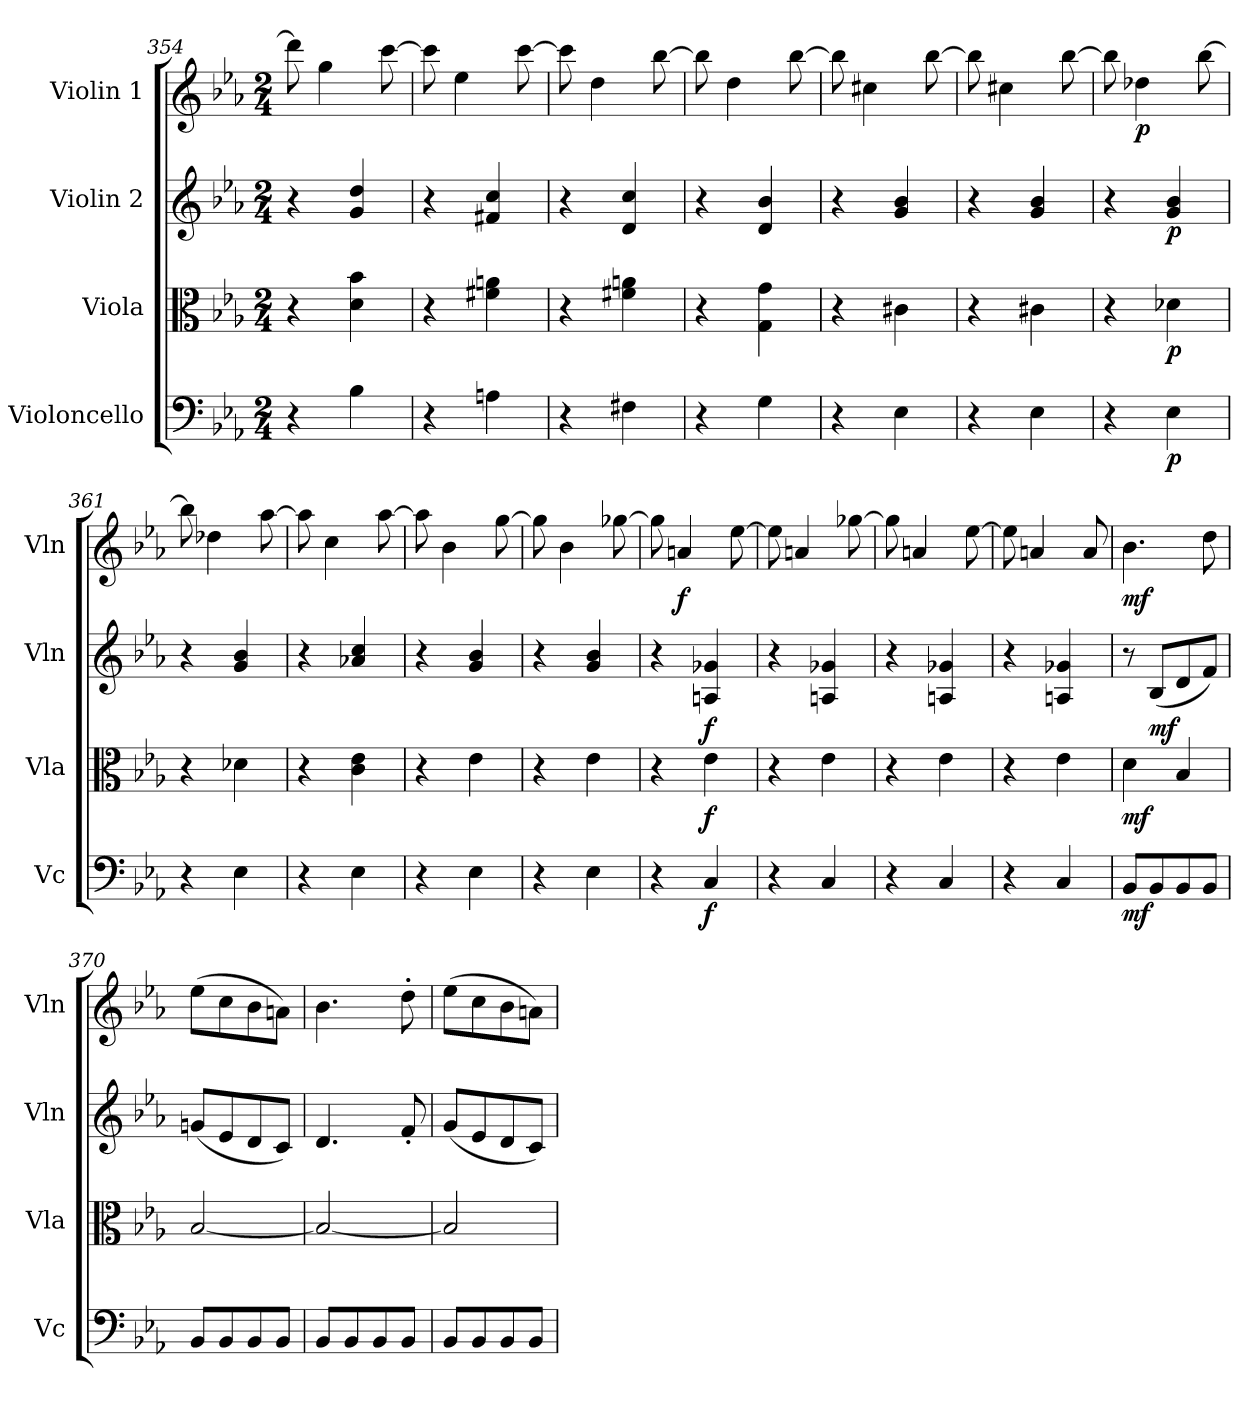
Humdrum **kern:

**kern	**dynam	**kern	**dynam	**kern	**dynam	**kern	**dynam
*part4	*part4	*part3	*part3	*part2	*part2	*part1	*part1
*staff4	*staff4	*staff3	*staff3	*staff2	*staff2	*staff1	*staff1
*I"Violoncello	*	*I"Viola	*	*I"Violin 2	*	*I"Violin 1	*
*I'Vc	*	*I'Vla	*	*I'Vln	*	*I'Vln	*
*clefF4	*	*clefC3	*	*clefG2	*	*clefG2	*
*k[b-e-a-]	*	*k[b-e-a-]	*	*k[b-e-a-]	*	*k[b-e-a-]	*
*M2/4	*	*M2/4	*	*M2/4	*	*M2/4	*
=354	=354	=354	=354	=354	=354	=354	=354
4r	.	4r	.	4r	.	8ddd\]	.
.	.	.	.	.	.	4gg\	.
4B-\	.	4d\ 4b-\	.	4g/ 4dd/	.	.	.
.	.	.	.	.	.	[8ccc\	.
=355	=355	=355	=355	=355	=355	=355	=355
4r	.	4r	.	4r	.	8ccc\]	.
.	.	.	.	.	.	4ee-\	.
4An\	.	4f#X\ 4an\	.	4f#X/ 4cc/	.	.	.
.	.	.	.	.	.	[8ccc\	.
!!LO:LB:g=z
=356	=356	=356	=356	=356	=356	=356	=356
4r	.	4r	.	4r	.	8ccc\]	.
.	.	.	.	.	.	4dd\	.
4F#X\	.	4f#X\ 4an\	.	4d/ 4cc/	.	.	.
.	.	.	.	.	.	[8bb-\	.
=357	=357	=357	=357	=357	=357	=357	=357
4r	.	4r	.	4r	.	8bb-\]	.
.	.	.	.	.	.	4dd\	.
4G\	.	4G\ 4g\	.	4d/ 4b-/	.	.	.
.	.	.	.	.	.	[8bb-\	.
=358	=358	=358	=358	=358	=358	=358	=358
4r	.	4r	.	4r	.	8bb-\]	.
.	.	.	.	.	.	4cc#X\	.
4E-\	.	4c#X\	.	4g/ 4b-/	.	.	.
.	.	.	.	.	.	[8bb-\	.
=359	=359	=359	=359	=359	=359	=359	=359
4r	.	4r	.	4r	.	8bb-\]	.
.	.	.	.	.	.	4cc#X\	.
4E-\	.	4c#X\	.	4g/ 4b-/	.	.	.
.	.	.	.	.	.	[8bb-\	.
=360	=360	=360	=360	=360	=360	=360	=360
4r	.	4r	.	4r	.	8bb-\]	.
!	!	!	!	!	!	!	!LO:DY:b
.	.	.	.	.	.	4dd-X\	p
!	!LO:DY:b	!	!LO:DY:b	!	!LO:DY:b	!	!
4E-\	p	4d-X\	p	4g/ 4b-/	p	.	.
.	.	.	.	.	.	[8bb-\	.
=361	=361	=361	=361	=361	=361	=361	=361
4r	.	4r	.	4r	.	8bb-\]	.
.	.	.	.	.	.	4dd-X\	.
4E-\	.	4d-X\	.	4g/ 4b-/	.	.	.
.	.	.	.	.	.	[8aa-\	.
=362	=362	=362	=362	=362	=362	=362	=362
4r	.	4r	.	4r	.	8aa-\]	.
.	.	.	.	.	.	4cc\	.
4E-\	.	4c\ 4e-\	.	4a-X/ 4cc/	.	.	.
.	.	.	.	.	.	[8aa-\	.
=363	=363	=363	=363	=363	=363	=363	=363
4r	.	4r	.	4r	.	8aa-\]	.
.	.	.	.	.	.	4b-\	.
4E-\	.	4e-\	.	4g/ 4b-/	.	.	.
.	.	.	.	.	.	[8gg\	.
!!LO:LB:g=z
=364	=364	=364	=364	=364	=364	=364	=364
4r	.	4r	.	4r	.	8gg\]	.
.	.	.	.	.	.	4b-\	.
4E-\	.	4e-\	.	4g/ 4b-/	.	.	.
.	.	.	.	.	.	[8gg-X\	.
=365	=365	=365	=365	=365	=365	=365	=365
4r	.	4r	.	4r	.	8gg-\]	.
!	!	!	!	!	!	!	!LO:DY:b
.	.	.	.	.	.	4an/	f
!	!LO:DY:b	!	!LO:DY:b	!	!LO:DY:b	!	!
4C/	f	4e-\	f	4An/ 4g-X/	f	.	.
.	.	.	.	.	.	[8ee-\	.
=366	=366	=366	=366	=366	=366	=366	=366
4r	.	4r	.	4r	.	8ee-\]	.
.	.	.	.	.	.	4an/	.
4C/	.	4e-\	.	4An/ 4g-X/	.	.	.
.	.	.	.	.	.	[8gg-X\	.
=367	=367	=367	=367	=367	=367	=367	=367
4r	.	4r	.	4r	.	8gg-\]	.
.	.	.	.	.	.	4an/	.
4C/	.	4e-\	.	4An/ 4g-X/	.	.	.
.	.	.	.	.	.	[8ee-\	.
=368	=368	=368	=368	=368	=368	=368	=368
4r	.	4r	.	4r	.	8ee-\]	.
.	.	.	.	.	.	4an/	.
4C/	.	4e-\	.	4An/ 4g-X/	.	.	.
.	.	.	.	.	.	8a/	.
=369	=369	=369	=369	=369	=369	=369	=369
!	!LO:DY:b	!	!LO:DY:b	!	!	!	!LO:DY:b
8BB-/L	mf	4d\	mf	8r	.	4.b-\	mf
!	!	!	!	!	!LO:DY:b	!	!
8BB-/	.	.	.	(<8B-/L	mf	.	.
8BB-/	.	4B-/	.	8d/	.	.	.
8BB-/J	.	.	.	8f/J)	.	8dd\	.
=370	=370	=370	=370	=370	=370	=370	=370
8BB-/L	.	[2B-/	.	(<8gn/L	.	(>8ee-\L	.
8BB-/	.	.	.	8e-/	.	8cc\	.
8BB-/	.	.	.	8d/	.	8b-\	.
8BB-/J	.	.	.	8c/J)	.	8an\J)	.
=371	=371	=371	=371	=371	=371	=371	=371
8BB-/L	.	2B-/_	.	4.d/	.	4.b-\	.
8BB-/	.	.	.	.	.	.	.
8BB-/	.	.	.	.	.	.	.
8BB-/J	.	.	.	8f'/	.	8dd'\	.
!!LO:LB:g=z
=372	=372	=372	=372	=372	=372	=372	=372
8BB-/L	.	2B-/]	.	(<8g/L	.	(>8ee-\L	.
8BB-/	.	.	.	8e-/	.	8cc\	.
8BB-/	.	.	.	8d/	.	8b-\	.
8BB-/J	.	.	.	8c/J)	.	8an\J)	.
=	=	=	=	=	=	=	=
*-	*-	*-	*-	*-	*-	*-	*-
